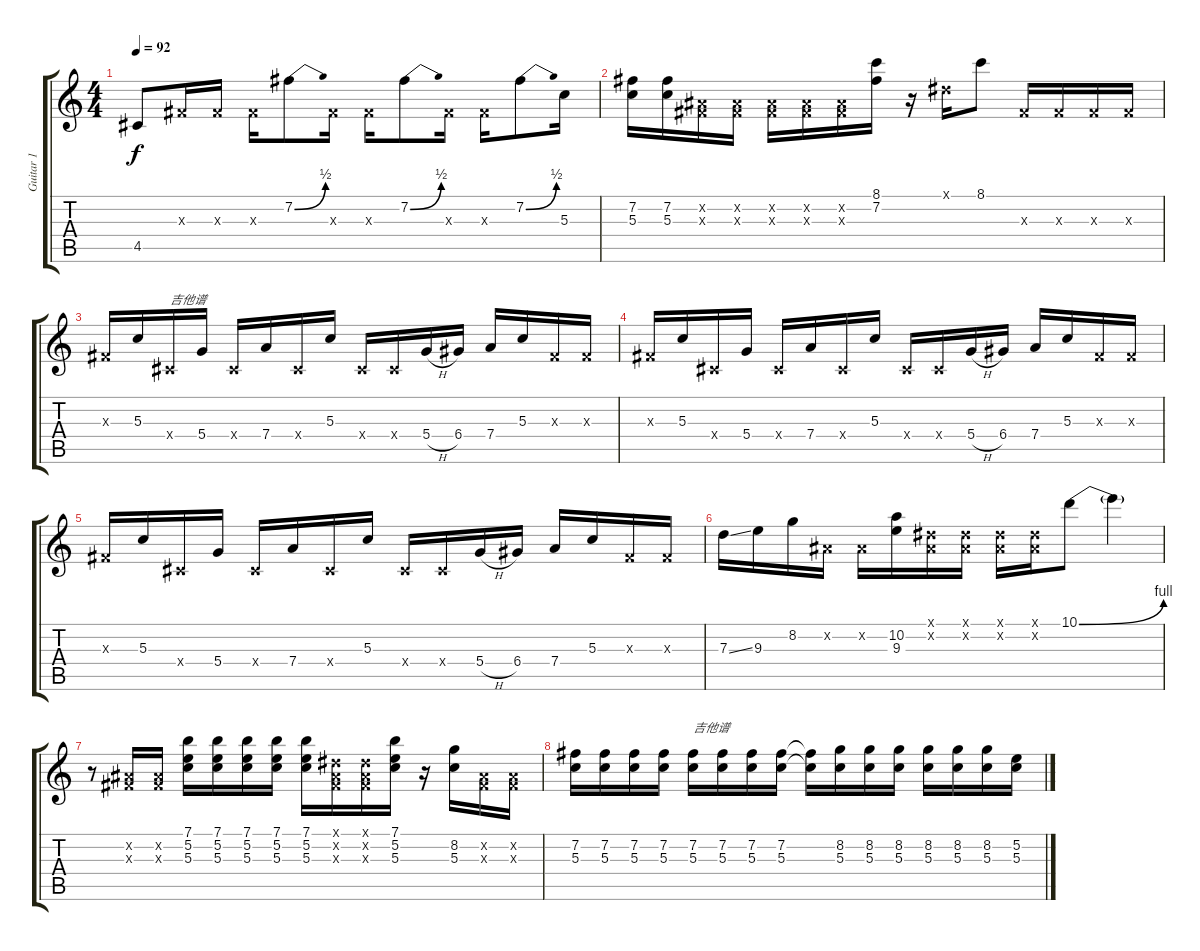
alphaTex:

\track ("Guitar 1" "Guitar 1") {instrument overdrivenguitar}
\staff {score tabs}
\tuning (E4 B3 G3 D3 A2 E2) {hide}
\ts (4 4)
\tempo 92
\clef g2
\ks c
4.5.8{dy f} -1.3{x}.16 -1.3{x}.16 -1.3{x}.16 7.2{be (bend 0 0 60 2)}.8 -1.3{x}.16 -1.3{x}.16 7.2{be (bend 0 0 60 2)}.8 -1.3{x}.16 -1.3{x}.16 7.2{be (bend 0 0 60 2)}.8 5.3.16 |
(7.2 5.3).16 (7.2 5.3).16 (-1.2{x} -1.3{x}).16 (-1.2{x} -1.3{x}).16 (-1.2{x} -1.3{x}).16 (-1.2{x} -1.3{x}).16 (-1.2{x} -1.3{x}).16 (8.1 7.2).16 r.16 -1.1{x}.16 8.1.8 -1.3{x}.16 -1.3{x}.16 -1.3{x}.16 -1.3{x}.16 |
-1.3{x}.16 5.3.16 -1.4{x}.16{txt "吉他谱"} 5.4.16 -1.4{x}.16 7.4.16 -1.4{x}.16 5.3.16 -1.4{x}.16 -1.4{x}.16 5.4{h}.16 6.4.16 7.4.16 5.3.16 -1.3{x}.16 -1.3{x}.16 |
-1.3{x}.16 5.3.16 -1.4{x}.16 5.4.16 -1.4{x}.16 7.4.16 -1.4{x}.16 5.3.16 -1.4{x}.16 -1.4{x}.16 5.4{h}.16 6.4.16 7.4.16 5.3.16 -1.3{x}.16 -1.3{x}.16 |
-1.3{x}.16 5.3.16 -1.4{x}.16 5.4.16 -1.4{x}.16 7.4.16 -1.4{x}.16 5.3.16 -1.4{x}.16 -1.4{x}.16 5.4{h}.16 6.4.16 7.4.16 5.3.16 -1.3{x}.16 -1.3{x}.16 |
7.3{ss}.16 9.3.16 8.2.16 -1.2{x}.16 -1.2{x}.16 (10.2 9.3).16 (-1.1{x} -1.2{x}).16 (-1.1{x} -1.2{x}).16 (-1.1{x} -1.2{x}).16 (-1.1{x} -1.2{x}).16 10.1{be (bend 0 0 60 4)}.8 10.1{t}.4 |
r.8 (-1.2{x} -1.3{x}).16 (-1.2{x} -1.3{x}).16 (7.1 5.2 5.3).16 (7.1 5.2 5.3).16 (7.1 5.2 5.3).16 (7.1 5.2 5.3).16 (7.1 5.2 5.3).16 (-1.1{x} -1.2{x} -1.3{x}).16 (-1.1{x} -1.2{x} -1.3{x}).16 (7.1 5.2 5.3).16 r.16 (8.2 5.3).16 (-1.2{x} -1.3{x}).16 (-1.2{x} -1.3{x}).16 |
(7.2 5.3).16 (7.2 5.3).16 (7.2 5.3).16 (7.2 5.3).16 (7.2 5.3).16{txt "吉他谱"} (7.2 5.3).16 (7.2 5.3).16 (7.2 5.3).16 (7.2{t} 5.3{t}).16 (8.2 5.3).16 (8.2 5.3).16 (8.2 5.3).16 (8.2 5.3).16 (8.2 5.3).16 (8.2 5.3).16 (5.2 5.3).16
